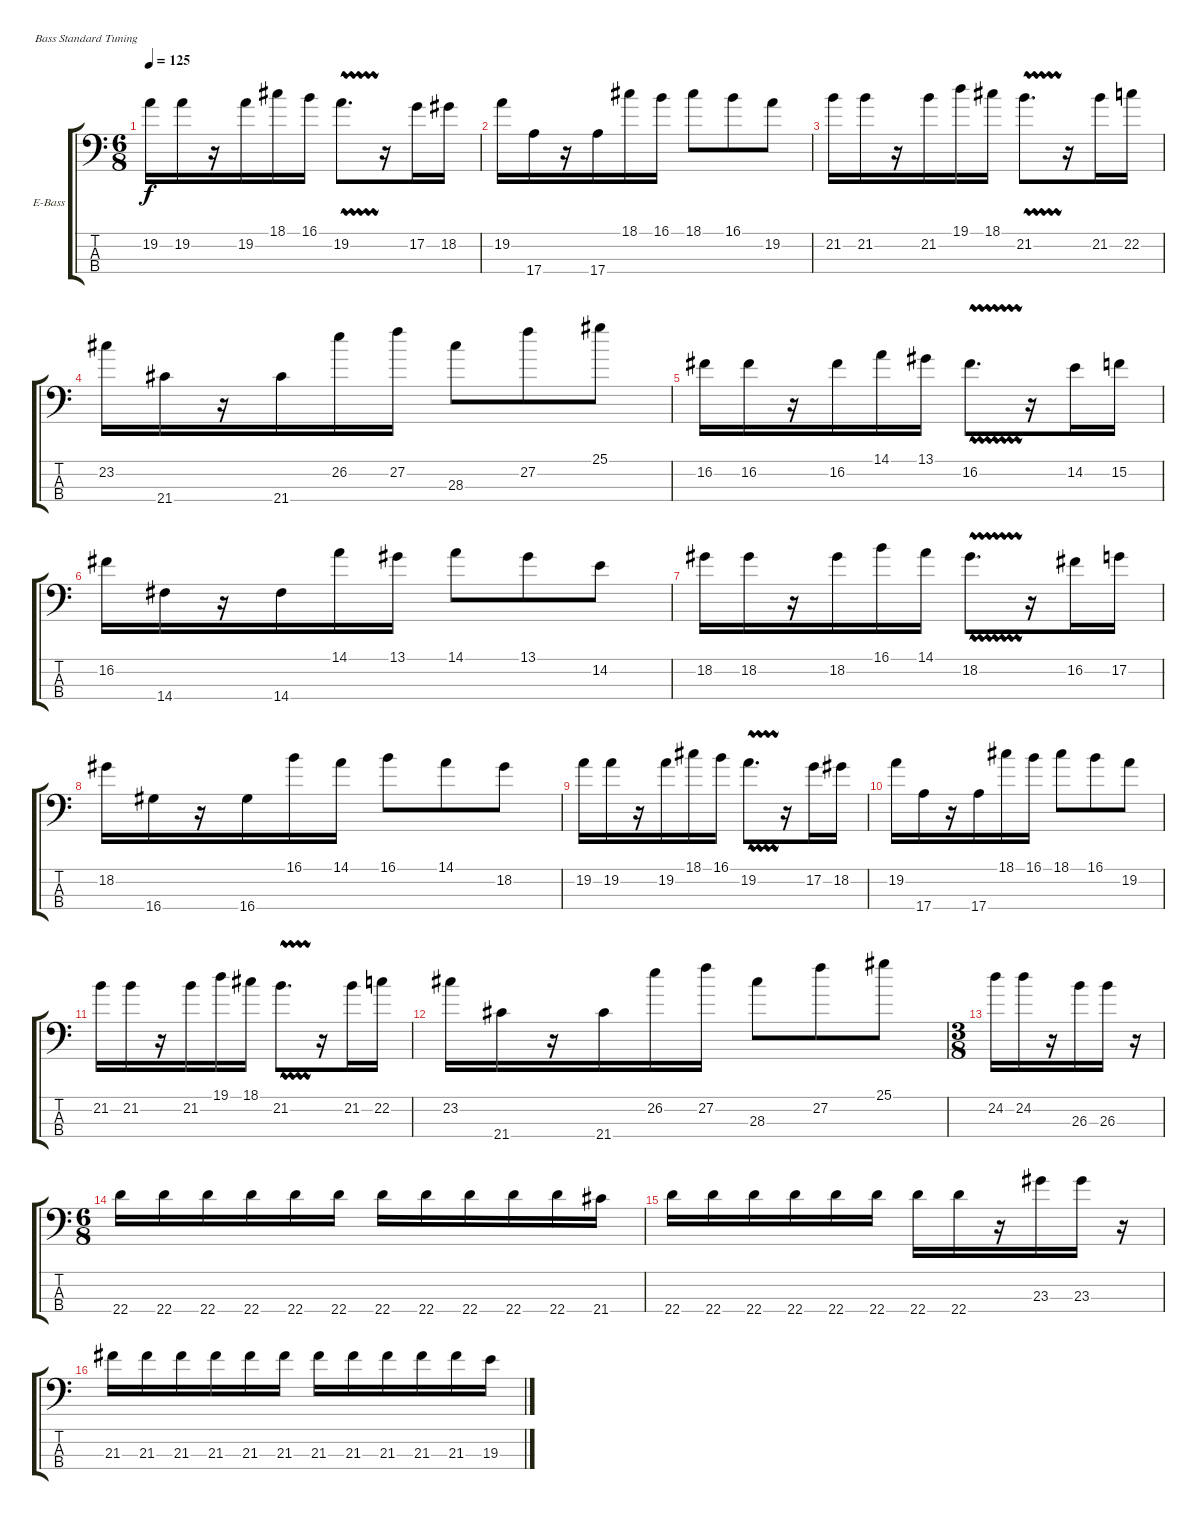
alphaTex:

\defaultSystemsLayout 4
\bracketExtendMode groupsimilarinstruments
\firstSystemTrackNameOrientation horizontal
\otherSystemsTrackNameOrientation horizontal
\track ("Electric Bass" "E-Bass") {instrument electricbassfinger}
\staff {score tabs}
\tuning (G2 D2 A1 E1)
\ts (6 8)
\tempo 125
\clef f4
\ks c
19.2.16{dy f} 19.2.16 r.16 19.2.16 18.1.16 16.1.16 19.2{vw}.8{d} r.16 17.2.16 18.2.16 |
19.2.16 17.4.16 r.16 17.4.16 18.1.16 16.1.16 18.1.8 16.1.8 19.2.8 |
21.2.16 21.2.16 r.16 21.2.16 19.1.16 18.1.16 21.2{vw}.8{d} r.16 21.2.16 22.2.16 |
23.2.16 21.4.16 r.16 21.4.16 26.2.16 27.2.16 28.3.8 27.2.8 25.1.8 |
16.2.16 16.2.16 r.16 16.2.16 14.1.16 13.1.16 16.2{vw}.8{d} r.16 14.2.16 15.2.16 |
16.2.16 14.4.16 r.16 14.4.16 14.1.16 13.1.16 14.1.8 13.1.8 14.2.8 |
18.2.16 18.2.16 r.16 18.2.16 16.1.16 14.1.16 18.2{vw}.8{d} r.16 16.2.16 17.2.16 |
18.2.16 16.4.16 r.16 16.4.16 16.1.16 14.1.16 16.1.8 14.1.8 18.2.8 |
19.2.16 19.2.16 r.16 19.2.16 18.1.16 16.1.16 19.2{vw}.8{d} r.16 17.2.16 18.2.16 |
19.2.16 17.4.16 r.16 17.4.16 18.1.16 16.1.16 18.1.8 16.1.8 19.2.8 |
21.2.16 21.2.16 r.16 21.2.16 19.1.16 18.1.16 21.2{vw}.8{d} r.16 21.2.16 22.2.16 |
23.2.16 21.4.16 r.16 21.4.16 26.2.16 27.2.16 28.3.8 27.2.8 25.1.8 |
\ts (3 8)
24.2.16 24.2.16 r.16 26.3.16 26.3.16 r.16 |
\ts (6 8)
22.4.16 22.4.16 22.4.16 22.4.16 22.4.16 22.4.16 22.4.16 22.4.16 22.4.16 22.4.16 22.4.16 21.4.16 |
22.4.16 22.4.16 22.4.16 22.4.16 22.4.16 22.4.16 22.4.16 22.4.16 r.16 23.3.16 23.3.16 r.16 |
21.3.16 21.3.16 21.3.16 21.3.16 21.3.16 21.3.16 21.3.16 21.3.16 21.3.16 21.3.16 21.3.16 19.3.16
